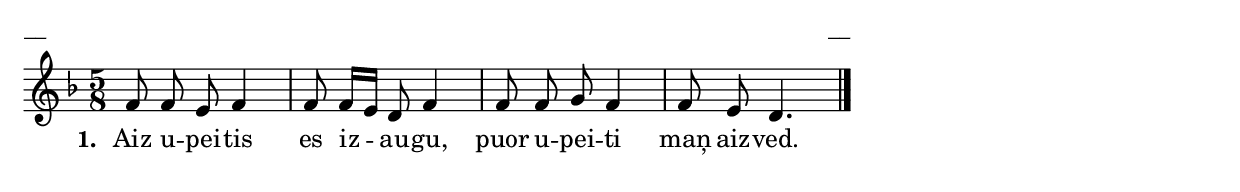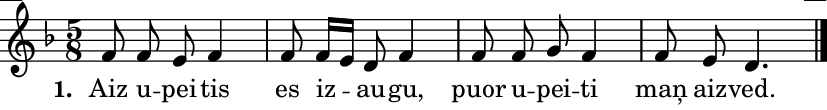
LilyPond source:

\version "2.13.18"
#(ly:set-option 'crop #t)
\paper {
line-width = 14\cm
left-margin = 0.4\cm
between-system-padding = 0.1\cm
between-system-space = 0.1\cm
}
% SBTZK, p.117
\layout {
indent = #0
ragged-last = ##f
}


voiceA = \relative c' {
\clef "treble"
\key f \major
\time 5/8
f8 f e f4 | f8 f16 [e] d8 f4 | f8 f g f4 | f8 e d4. \bar"|."
}

lyricA = \lyricmode {
\set stanza = "1. "
Aiz u -- pei -- tis es iz -- au -- gu, puor u -- pei -- ti maņ aiz -- ved.
}

fullScore = <<
%\new ChordNames { \chordsA }
\new Staff {
<<
\new Voice = "voiceA" { \oneVoice \autoBeamOff \voiceA }
\new Lyrics \lyricsto "voiceA"  \lyricA
%\new Voice = "voiceB" { \voiceTwo \autoBeamOff \voiceB }
>>
}
>>



\score {
\fullScore
\header { piece = "__" opus = "__" }
}
\markup { \with-color #(x11-color 'white) \sans \smaller "__" }
\score {
\unfoldRepeats
\fullScore
\midi {
\context { \Staff \remove "Staff_performer" }
\context { \Voice \consists "Staff_performer" }
}
}


